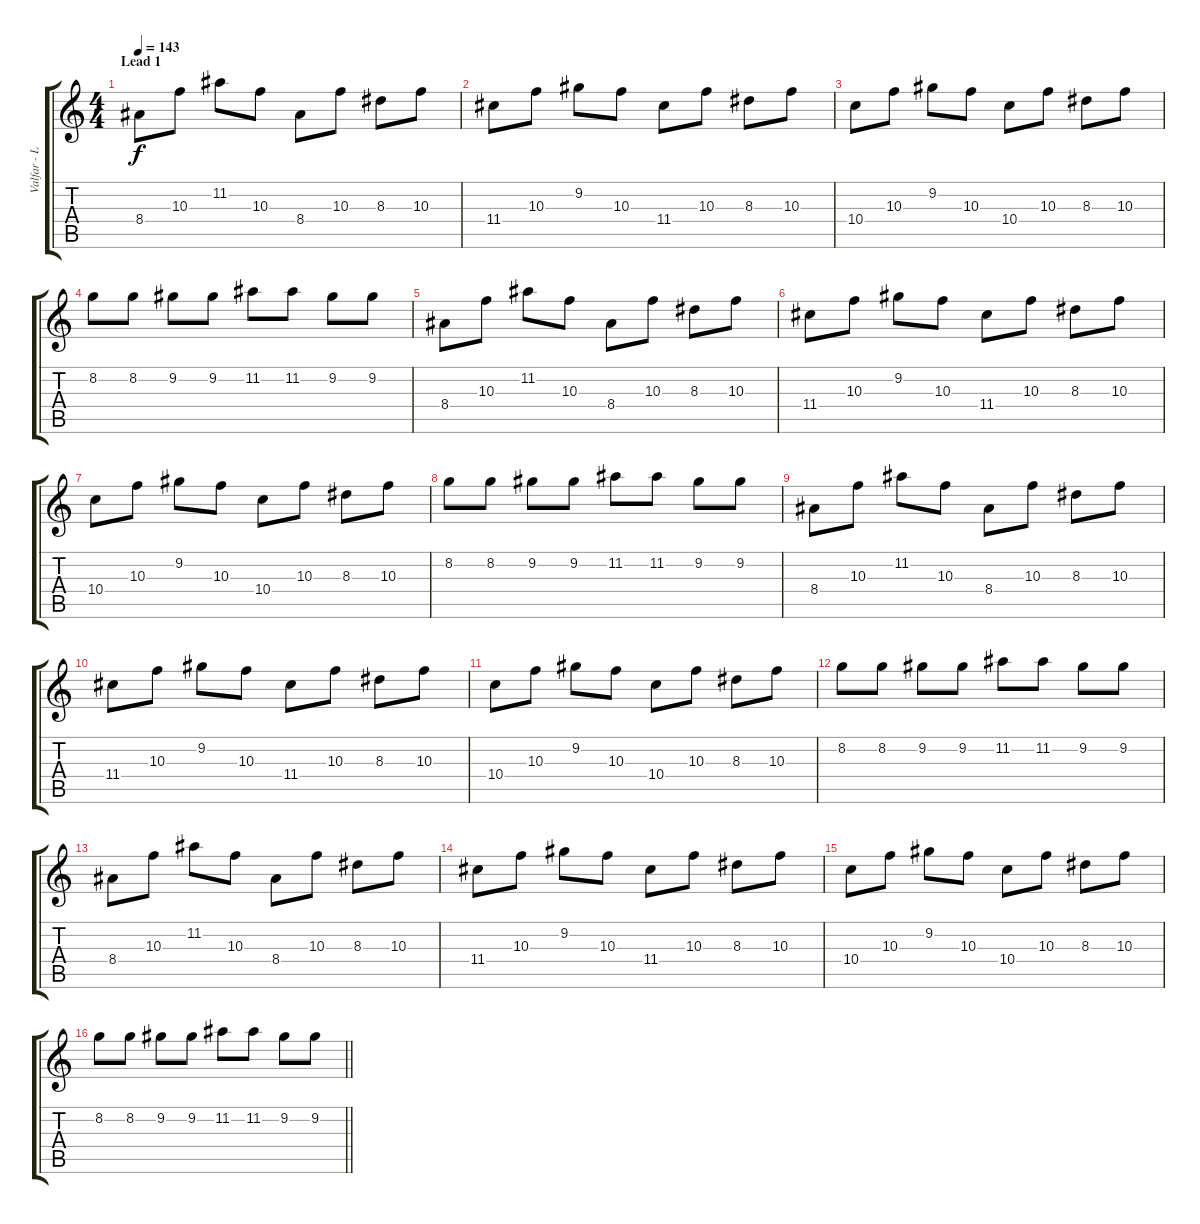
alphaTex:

\track ("Valfar - Lead" "Valfar - L") {instrument distortionguitar}
\staff {score tabs}
\tuning (E4 B3 G3 D3 A2 E2) {hide}
\ts (4 4)
\section ("" "Lead 1")
\tempo 143
\clef g2
\ks c
8.4.8{dy f} 10.3.8 11.2.8 10.3.8 8.4.8 10.3.8 8.3.8 10.3.8 |
11.4.8 10.3.8 9.2.8 10.3.8 11.4.8 10.3.8 8.3.8 10.3.8 |
10.4.8 10.3.8 9.2.8 10.3.8 10.4.8 10.3.8 8.3.8 10.3.8 |
8.2.8 8.2.8 9.2.8 9.2.8 11.2.8 11.2.8 9.2.8 9.2.8 |
8.4.8 10.3.8 11.2.8 10.3.8 8.4.8 10.3.8 8.3.8 10.3.8 |
11.4.8 10.3.8 9.2.8 10.3.8 11.4.8 10.3.8 8.3.8 10.3.8 |
10.4.8 10.3.8 9.2.8 10.3.8 10.4.8 10.3.8 8.3.8 10.3.8 |
8.2.8 8.2.8 9.2.8 9.2.8 11.2.8 11.2.8 9.2.8 9.2.8 |
8.4.8 10.3.8 11.2.8 10.3.8 8.4.8 10.3.8 8.3.8 10.3.8 |
11.4.8 10.3.8 9.2.8 10.3.8 11.4.8 10.3.8 8.3.8 10.3.8 |
10.4.8 10.3.8 9.2.8 10.3.8 10.4.8 10.3.8 8.3.8 10.3.8 |
8.2.8 8.2.8 9.2.8 9.2.8 11.2.8 11.2.8 9.2.8 9.2.8 |
8.4.8 10.3.8 11.2.8 10.3.8 8.4.8 10.3.8 8.3.8 10.3.8 |
11.4.8 10.3.8 9.2.8 10.3.8 11.4.8 10.3.8 8.3.8 10.3.8 |
10.4.8 10.3.8 9.2.8 10.3.8 10.4.8 10.3.8 8.3.8 10.3.8 |
\barLineRight lightlight
8.2.8 8.2.8 9.2.8 9.2.8 11.2.8 11.2.8 9.2.8 9.2.8
